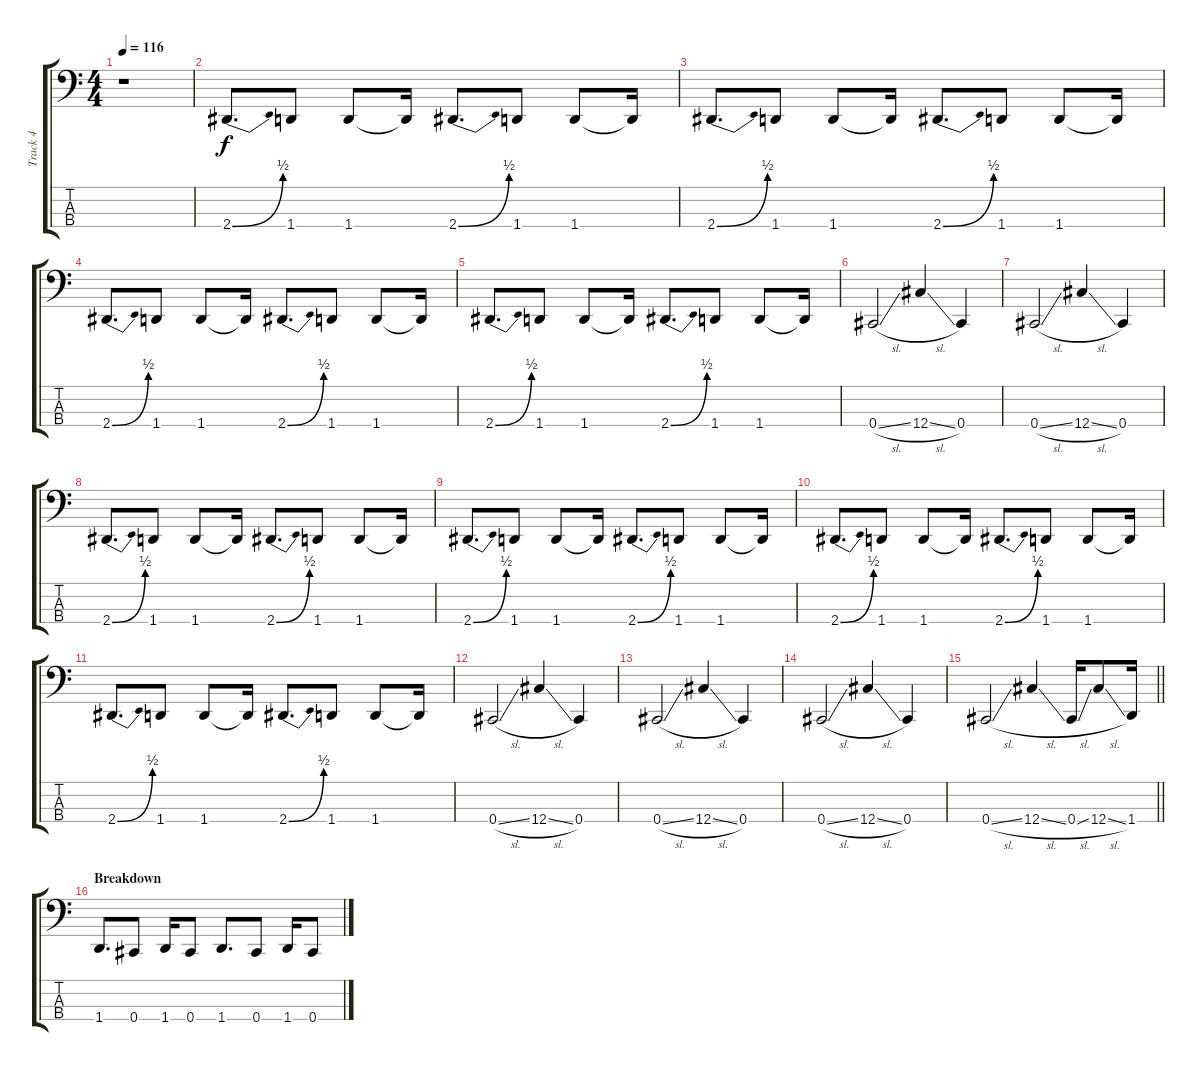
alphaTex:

\track ("Track 4" "Track 4") {instrument electricbasspick}
\staff {score tabs}
\tuning (Gb2 Db2 Ab1 Db1) {hide}
\ts (4 4)
\tempo 116
\clef f4
\ks c
r.1{dy f} |
2.4{be (bend 0 0 60 2)}.8{d} 1.4.8 1.4.8 1.4{t}.16 2.4{be (bend 0 0 60 2)}.8{d} 1.4.8 1.4.8 1.4{t}.16 |
2.4{be (bend 0 0 60 2)}.8{d} 1.4.8 1.4.8 1.4{t}.16 2.4{be (bend 0 0 60 2)}.8{d} 1.4.8 1.4.8 1.4{t}.16 |
2.4{be (bend 0 0 60 2)}.8{d} 1.4.8 1.4.8 1.4{t}.16 2.4{be (bend 0 0 60 2)}.8{d} 1.4.8 1.4.8 1.4{t}.16 |
2.4{be (bend 0 0 60 2)}.8{d} 1.4.8 1.4.8 1.4{t}.16 2.4{be (bend 0 0 60 2)}.8{d} 1.4.8 1.4.8 1.4{t}.16 |
0.4{sl}.2 12.4{sl}.4 0.4.4 |
0.4{sl}.2 12.4{sl}.4 0.4.4 |
2.4{be (bend 0 0 60 2)}.8{d} 1.4.8 1.4.8 1.4{t}.16 2.4{be (bend 0 0 60 2)}.8{d} 1.4.8 1.4.8 1.4{t}.16 |
2.4{be (bend 0 0 60 2)}.8{d} 1.4.8 1.4.8 1.4{t}.16 2.4{be (bend 0 0 60 2)}.8{d} 1.4.8 1.4.8 1.4{t}.16 |
2.4{be (bend 0 0 60 2)}.8{d} 1.4.8 1.4.8 1.4{t}.16 2.4{be (bend 0 0 60 2)}.8{d} 1.4.8 1.4.8 1.4{t}.16 |
2.4{be (bend 0 0 60 2)}.8{d} 1.4.8 1.4.8 1.4{t}.16 2.4{be (bend 0 0 60 2)}.8{d} 1.4.8 1.4.8 1.4{t}.16 |
0.4{sl}.2 12.4{sl}.4 0.4.4 |
0.4{sl}.2 12.4{sl}.4 0.4.4 |
0.4{sl}.2 12.4{sl}.4 0.4.4 |
\barLineRight lightlight
0.4{sl}.2 12.4{sl}.4 0.4{sl}.16 12.4{sl}.8 1.4.16 |
\section ("" "Breakdown")
1.4.8{d} 0.4.8 1.4.16 0.4.8 1.4.8{d} 0.4.8 1.4.16 0.4.8
